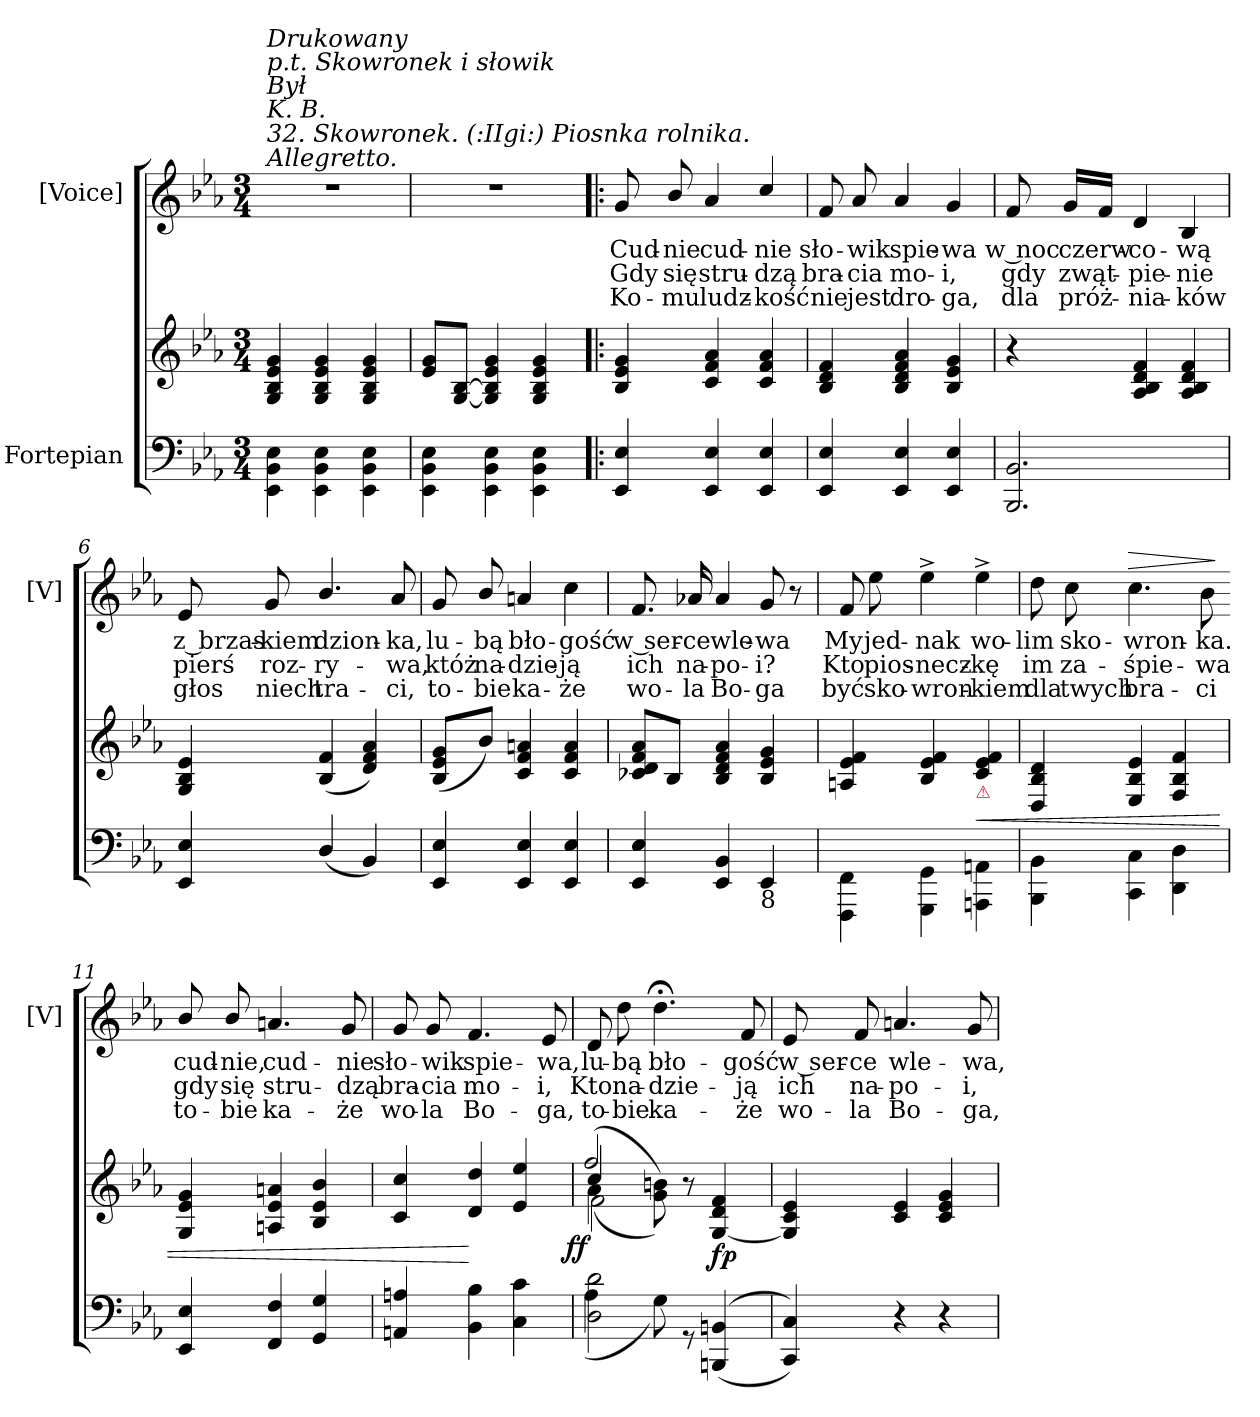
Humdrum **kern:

**kern	**kern	**dynam	**kern	**text	**text	**text	**dynam
*part2	*part2	*part2	*part1	*part1	*part1	*part1	*part1
*staff3	*staff2	*staff2/3	*staff1	*staff1	*staff1	*staff1	*staff1
*I"Fortepian	*	*	*I"[Voice]	*	*	*	*
*	*	*	*I'[V]	*	*	*	*
*clefF4	*clefG2	*	*clefG2	*	*	*	*
*k[b-e-a-]	*k[b-e-a-]	*	*k[b-e-a-]	*	*	*	*
*M3/4	*M3/4	*	*M3/4	*	*	*	*
=1	=1	=1	=1	=1	=1	=1	=1
!	!	!	!LO:TX:a:i:t=Allegretto.	!	!	!	!
!	!	!	!LO:TX:a:i:t=32. Skowronek. (&colon;IIgi&colon;) Piosnka rolnika.	!	!	!	!
!	!	!	!LO:TX:a:i:t=K. B.	!	!	!	!
!	!	!	!LO:TX:a:i:t=Był	!	!	!	!
!	!	!	!LO:TX:a:i:t=Drukowany \np.t. Skowronek i słowik	!	!	!	!
4EE-\ 4BB-\ 4E-\	4G/ 4B-/ 4e-/ 4g/	.	2.r	.	.	.	.
4EE-\ 4BB-\ 4E-\	4G/ 4B-/ 4e-/ 4g/	.	.	.	.	.	.
4EE-\ 4BB-\ 4E-\	4G/ 4B-/ 4e-/ 4g/	.	.	.	.	.	.
=2	=2	=2	=2	=2	=2	=2	=2
4EE-\ 4BB-\ 4E-\	8e-/ 8g/L	.	2.r	.	.	.	.
.	[8G/ [8B-/J	.	.	.	.	.	.
4EE-\ 4BB-\ 4E-\	4G]/ 4B-]/ 4e-/ 4g/	.	.	.	.	.	.
4EE-\ 4BB-\ 4E-\	4G/ 4B-/ 4e-/ 4g/	.	.	.	.	.	.
=3!|:	=3!|:	=3!|:	=3!|:	=3!|:	=3!|:	=3!|:	=3!|:
4EE-/ 4E-/	4B-/ 4e-/ 4g/	.	8g/	Cud-	Gdy	Ko-	.
.	.	.	8b-/	-nie	się	-mu	.
4EE-/ 4E-/	4c/ 4f/ 4a-/	.	4a-/	cud-	stru-	ludz-	.
4EE-/ 4E-/	4c/ 4f/ 4a-/	.	4cc/	-nie	-dzą	-kość	.
=4	=4	=4	=4	=4	=4	=4	=4
4EE-/ 4E-/	4B-/ 4d/ 4f/	.	8f/	sło-	bra-	nie	.
.	.	.	8a-/	-wik	-cia	jest	.
4EE-/ 4E-/	4B-/ 4d/ 4f/ 4a-/	.	4a-/	spie-	mo-	dro-	.
4EE-/ 4E-/	4B-/ 4e-/ 4g/	.	4g/	-wa	-i,	-ga,	.
=5	=5	=5	=5	=5	=5	=5	=5
2.BBB-/ 2.BB-/	4r	.	8f/	w noc	gdy	dla	.
.	.	.	16g/LL	czerw-	zwąt-	próż-	.
.	.	.	16f/JJ	.	.	.	.
.	4A-/ 4B-/ 4d/ 4f/	.	4d/	-co-	-pie-	-nia-	.
.	4A-/ 4B-/ 4d/ 4f/	.	4B-/	-wą	-nie	-ków	.
=6	=6	=6	=6	=6	=6	=6	=6
4EE-/ 4E-/	4G/ 4B-/ 4e-/	.	8e-/	z brzas-	pierś	głos	.
.	.	.	8g/	-kiem	roz-	niech	.
(<4D/	(<4B-/ 4f/	.	4.b-/	dzion-	-ry-	tra-	.
4BB-/)	4d/ 4f/ 4a-/)	.	.	.	.	.	.
.	.	.	8a-/	-ka,	-wa,	-ci,	.
=7	=7	=7	=7	=7	=7	=7	=7
4EE-/ 4E-/	(<8B-/ 8e-/ 8g/L	.	8g/	lu-	któż	to-	.
.	8b-/J)	.	8b-/	-bą	na-	-bie	.
4EE-/ 4E-/	4c/ 4f/ 4an/	.	4an/	bło-	-dzie-	ka-	.
4EE-/ 4E-/	4c/ 4f/ 4a/	.	4cc\	-gość	-ją	-że	.
=8	=8	=8	=8	=8	=8	=8	=8
4EE-/ 4E-/	8c-X/ 8d/ 8f/ 8a-/L	.	8.f/	w ser-	ich	wo-	.
.	8B-/J	.	.	.	.	.	.
.	.	.	16a-X/	-ce	na-	-la	.
4EE-/ 4BB-/	4B-/ 4d/ 4f/ 4a-/	.	4a-/	wle-	-po-	Bo-	.
!LO:TX:b:t=8	!	!	!	!	!	!	!
4EE-/	4B-/ 4e-/ 4g/	.	8g/	-wa	-i?	-ga	.
.	.	.	8r	.	.	.	.
=9	=9	=9	=9	=9	=9	=9	=9
4FFF\ 4FF\	4An/ 4e-/ 4f/	.	8f/	My	Kto	być	.
.	.	.	8ee-\	jed-	pios-	sko-	.
4GGG\ 4GG\	4B-/ 4e-/ 4f/	.	4ee-^>\	-nak	-necz-	-wron-	.
!	!LO:TX:b:i:color=crimson:t=⚠	!	!	!	!	!	!
!	!	!LO:HP:b	!	!	!	!	!
4AAAn\ 4AAn\	4c/ 4e-/ 4f/	<	4ee-^>\	wo-	-kę	-kiem	.
=10	=10	=10	=10	=10	=10	=10	=10
4BBB-\ 4BB-\	4D/ 4B-/ 4d/	.	8dd\	-lim	im	dla	.
.	.	.	8cc\	sko-	za-	twych	.
!	!	!	!	!	!	!	!LO:HP:a
4CC\ 4C\	4E-/ 4B-/ 4e-/	.	4.cc\	-wron-	-śpie-	bra-	>
4DD\ 4D\	4F/ 4B-/ 4f/	.	.	.	.	.	.
.	.	.	8b-\	-ka.	-wa	-ci	.
.	.	.	.	.	.	.	]
=11	=11	=11-	=11-	=11-	=11-	=11-	=11-
4EE-/ 4E-/	4G/ 4e-/ 4g/	.	8b-/	cud-	gdy	to-	.
.	.	.	8b-/	-nie,	się	-bie	.
4FF/ 4F/	4An/ 4e-/ 4an/	.	4.an/	cud-	stru-	ka-	.
4GG/ 4G/	4B-/ 4e-/ 4b-/	.	.	.	.	.	.
.	.	.	8g/	-nie	-dzą	-że	.
=12	=12	=12	=12	=12	=12	=12	=12
4AAn/ 4An/	4c/ 4cc/	.	8g/	sło-	bra-	wo-	.
.	.	.	8g/	-wik	-cia	-la	.
4BB-\ 4B-\	4d/ 4dd/	[	4.f/	spie-	mo-	Bo-	.
4C\ 4c\	4e-/ 4ee-/	.	.	.	.	.	.
.	.	.	8e-/	-wa,	-i,	-ga,	.
=13	=13	=13	=13	=13	=13	=13	=13
*^	*^	*	*	*	*	*	*
*	*	*	*^	*	*	*	*	*	*
*	*	*	*	*^	*	*	*	*	*	*
!	!	!	!	!	!	!LO:DY:b:rj	!	!	!	!	!
2D\ 2d\	(>4A-\	(<4a-\	(>4cc/	2ff/	2f	ff.	8d/	lu-	Kto	to-	.
.	.	.	.	.	.	.	8dd\	-bą	na-	-bie	.
.	8G\)	8g\ 8bn\))	4ryy	.	.	.	4.dd;<\	bło-	-dzie-	ka-	.
.	8r	8r	.	.	.	.	.	.	.	.	.
(<(>4BBBn/ 4BBn/	4ryy	[4G/ 4d/ 4f/	4ryy	4ryy	4ryy	fp	.	.	.	.	.
.	.	.	.	.	.	.	8f/	-gość	-ją	-że	.
*v	*v	*	*	*	*	*	*	*	*	*	*
*	*v	*v	*v	*v	*	*	*	*	*	*
=14	=14	=14	=14	=14	=14	=14	=14
4CC/ 4C/))	4G]/ 4c/ 4e-/	.	8e-/	w ser-	ich	wo-	.
.	.	.	8f/	-ce	na-	-la	.
4r	4c/ 4e-/	.	4.an/	wle-	-po-	Bo-	.
4r	4c/ 4e-/ 4g/	.	.	.	.	.	.
.	.	.	8g/	-wa,	-i,	-ga,	.
=	=	=	=	=	=	=	=
*-	*-	*-	*-	*-	*-	*-	*-
